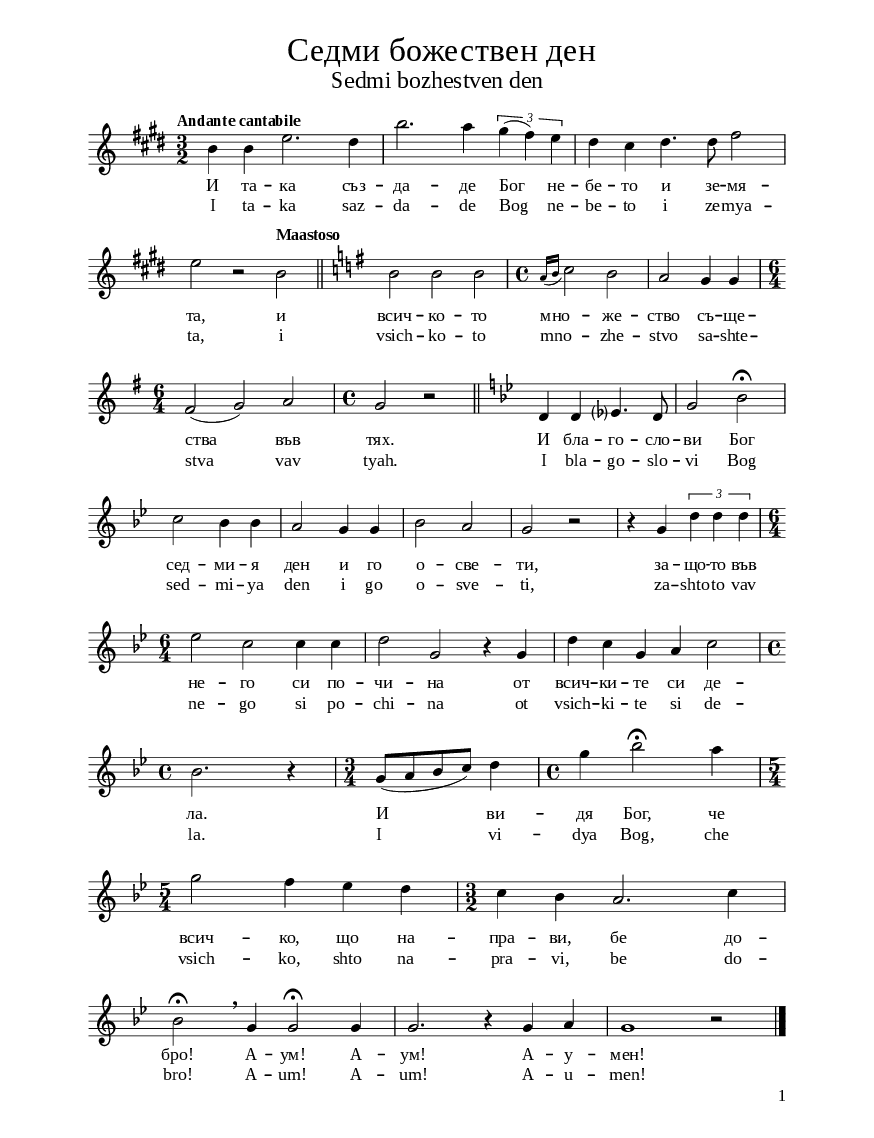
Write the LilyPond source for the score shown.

\version "2.22.1"

% include paper part and global functions
\include "include/globals.ily"

\bookpart {
  \include "include/bookpart-paper.ily"
  \score {
    \include "include/score-layout.ily"

    \new Voice \absolute {
      \clef treble
      \key e \major
      \time 3/2
      \tempo "Andante cantabile"
      \autoBeamOff
      b'4  b'4 e''2.  dis''4 | % 258
      b''2.  a''4 \tupletUp  \times 2/3 {
        \once \override Slur.positions = #'(1 . 1) gis''4 (  fis''4 )  e''4
      }
      | % 259
      dis''4  cis''4  dis''4.  dis''8
      fis''2 \break |
      e''2 r2   \tempo "Maastoso" b'2  \bar
      "||"
      \key g \major | % 261
      b'2  b'2  b'2 | % 262
      \time 4/4  |

      \grace { a'16 ([b'16] } c''2) b'2 | a'2 g'4 g'4 | \break

      \time 6/4  | % 264
      fis'2 ( g'2 ) a'2 | % 265
      \time 4/4  | % 265
      g'2 r2 \bar "||"
      \key bes \major | % 266
      d'4 d'4 es'?4. d'8 | % 267
      g'2  bes'2 ^\fermata \break | % 268
      c''2  bes'4  bes'4 | % 269
      a'2 g'4 g'4 |
      bes'2 a'2 | % 271
      g'2 r2 | % 272
      r4 g'4 \times 2/3 {
        d''4  d''4  d''4
      }
      \break | % 273
      \time 6/4  | % 273
      es''2  c''2  c''4  c''4 | % 274
      d''2 g'2 r4 g'4 | % 275
      d''4  c''4 g'4 a'4  c''2
      \break | % 276
      \time 4/4  | % 276
      bes'2. r4 | % 277
      \time 3/4  | % 277
      g'8 ( [ a'8 bes'8 c''8 ) ]
      d''4 | % 278
      \time 4/4  | % 278
      g''4  bes''2 ^\fermata  a''4 \break | % 279
      \time 5/4  | % 279
      g''2  f''4  es''4  d''4 |
      \time 3/2  |
      c''4  bes'4 a'2.  c''4 \break | % 281
      bes'2 ^\fermata \breathe g'4 g'2 ^\fermata
      g'4 | % 282
      g'2. r4 g'4 a'4 | % 283
      g'1 r2 \bar "|."
    }
    \addlyrics {
      И та -- ка съз -- да -- де
      Бог  не -- бе -- то и зе -- мя --
      та, и всич -- ко -- то
      мно -- же -- ство съ -- ще -- ства  във
      тях. И бла -- го -- сло -- ви Бог
      сед -- ми -- я ден и го о -- све --
      ти, за -- що -- то във не -- го си
      по -- чи -- на от всич -- ки -- те
      си де -- ла. И    ви -- дя
      Бог, че всич -- ко, що на -- пра --
      ви, бе до -- бро! А -- ум! А -- ум!
      А -- у -- мен!}
      \addlyrics {
        I ta -- ka saz -- da -- de
        Bog  ne -- be -- to i ze -- mya --
        ta, i vsich -- ko -- to
        mno -- zhe -- stvo sa -- shte -- stva  vav
        tyah. I bla -- go -- slo -- vi Bog
        sed -- mi -- ya den i go o -- sve --
        ti, za -- shto -- to vav ne -- go si
        po -- chi -- na ot vsich -- ki -- te
        si de -- la. I    vi -- dya
        Bog, che vsich -- ko, shto na -- pra --
        vi, be do -- bro! A -- um! A -- um!
        A -- u -- men!}


        \header {
          title = \titleFunc " Седми божествен ден" "Sedmi bozhestven den"
        }

        \midi{}

      } % score
      \pageBreak

      % include foreign translation(s) of the song
      \version "2.24.2"

\markup \fill-line { \fontsize #deTitleFontSize "Siebter göttlicher Tag" }
\markup \null
\markup \null
\markup \fontsize #deCoupletFontSize {
  \hspace #7
  \override #`(baseline-skip . ,deCoupletBaselineSkip)

  \column {
    


    \line { " " So vollendete Gott Himmel und Erde mit ihrem ganzen Heer.}

    \line { " " Und Gott segnete den siebenten Tag und heiligte ihn,}

    \line { " "weil er an ihm ruhte von allen seinen Werken.}

    \line { " "Und Gott sah, dass alles, was Er gemacht hatte, gut war.}

    \line { " "Aum, Aum, Aumen.}


  }
}

    } % bookpart

    % Più mosso
    %
